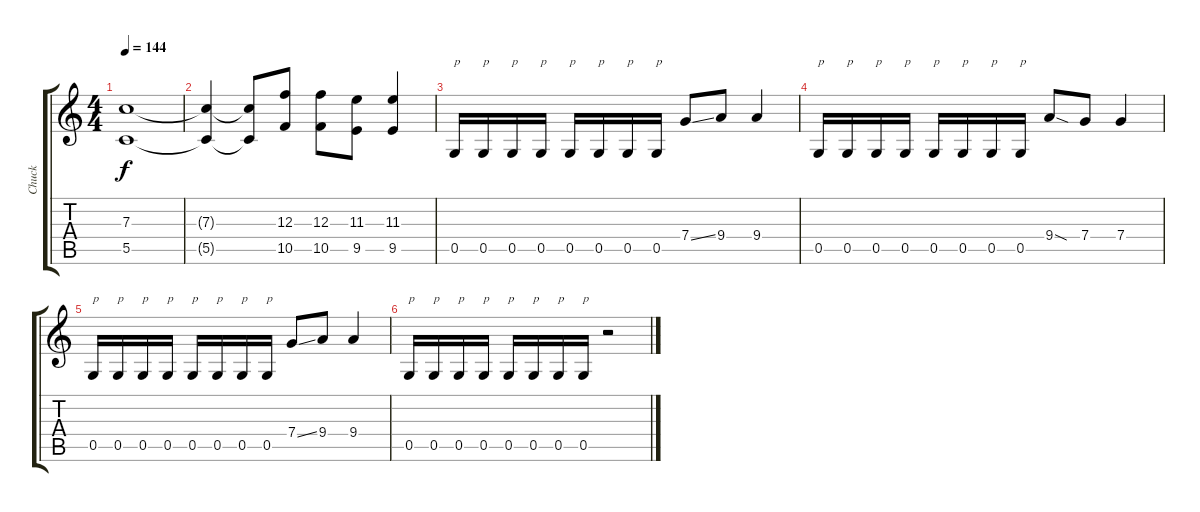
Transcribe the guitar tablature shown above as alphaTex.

\track ("Chuck" "Chuck") {instrument distortionguitar}
\staff {score tabs}
\tuning (D4 A3 F3 C3 G2 D2) {hide}
\ts (4 4)
\tempo 144
\clef g2
\ks c
(7.3 5.5).1{dy f} |
(7.3{t} 5.5{t}).4 (7.3{t} 5.5{t}).8 (12.3 10.5).8 (12.3 10.5).8 (11.3 9.5).8 (11.3 9.5).4 |
0.5.16{txt "p"} 0.5.16{txt "p"} 0.5.16{txt "p"} 0.5.16{txt "p"} 0.5.16{txt "p"} 0.5.16{txt "p"} 0.5.16{txt "p"} 0.5.16{txt "p"} 7.4{ss}.8 9.4.8 9.4.4 |
0.5.16{txt "p"} 0.5.16{txt "p"} 0.5.16{txt "p"} 0.5.16{txt "p"} 0.5.16{txt "p"} 0.5.16{txt "p"} 0.5.16{txt "p"} 0.5.16{txt "p"} 9.4{sod}.8 7.4.8 7.4.4 |
0.5.16{txt "p"} 0.5.16{txt "p"} 0.5.16{txt "p"} 0.5.16{txt "p"} 0.5.16{txt "p"} 0.5.16{txt "p"} 0.5.16{txt "p"} 0.5.16{txt "p"} 7.4{ss}.8 9.4.8 9.4.4 |
0.5.16{txt "p"} 0.5.16{txt "p"} 0.5.16{txt "p"} 0.5.16{txt "p"} 0.5.16{txt "p"} 0.5.16{txt "p"} 0.5.16{txt "p"} 0.5.16{txt "p"} r.2
